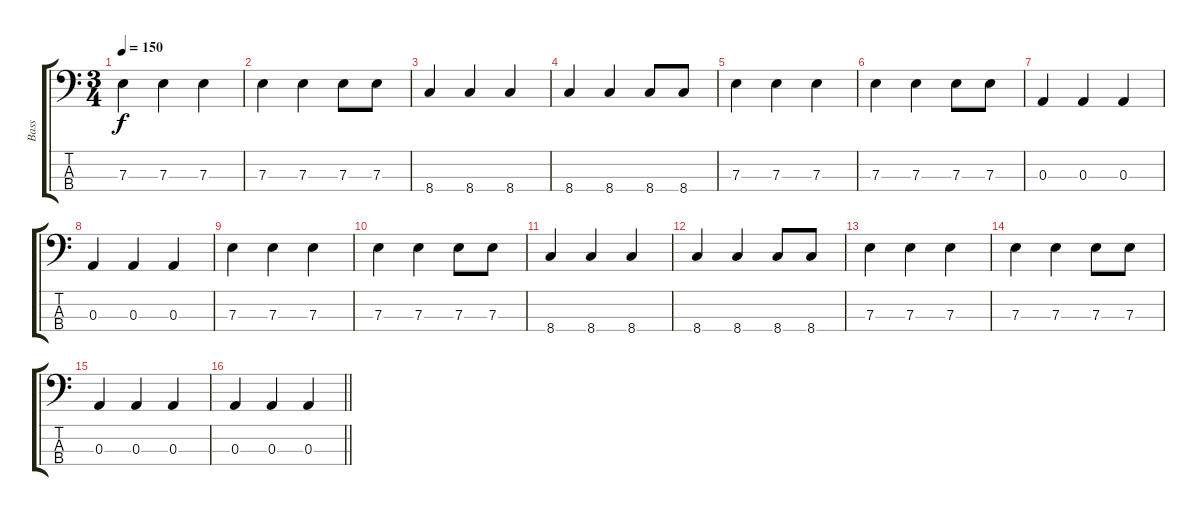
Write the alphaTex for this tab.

\track ("Bass" "Bass") {instrument electricbasspick}
\staff {score tabs}
\tuning (G2 D2 A1 E1) {hide}
\ts (3 4)
\tempo 150
\clef f4
\ks c
7.3.4{dy f} 7.3.4 7.3.4 |
7.3.4 7.3.4 7.3.8 7.3.8 |
8.4.4 8.4.4 8.4.4 |
8.4.4 8.4.4 8.4.8 8.4.8 |
7.3.4 7.3.4 7.3.4 |
7.3.4 7.3.4 7.3.8 7.3.8 |
0.3.4 0.3.4 0.3.4 |
0.3.4 0.3.4 0.3.4 |
7.3.4 7.3.4 7.3.4 |
7.3.4 7.3.4 7.3.8 7.3.8 |
8.4.4 8.4.4 8.4.4 |
8.4.4 8.4.4 8.4.8 8.4.8 |
7.3.4 7.3.4 7.3.4 |
7.3.4 7.3.4 7.3.8 7.3.8 |
0.3.4 0.3.4 0.3.4 |
\barLineRight lightlight
0.3.4 0.3.4 0.3.4
